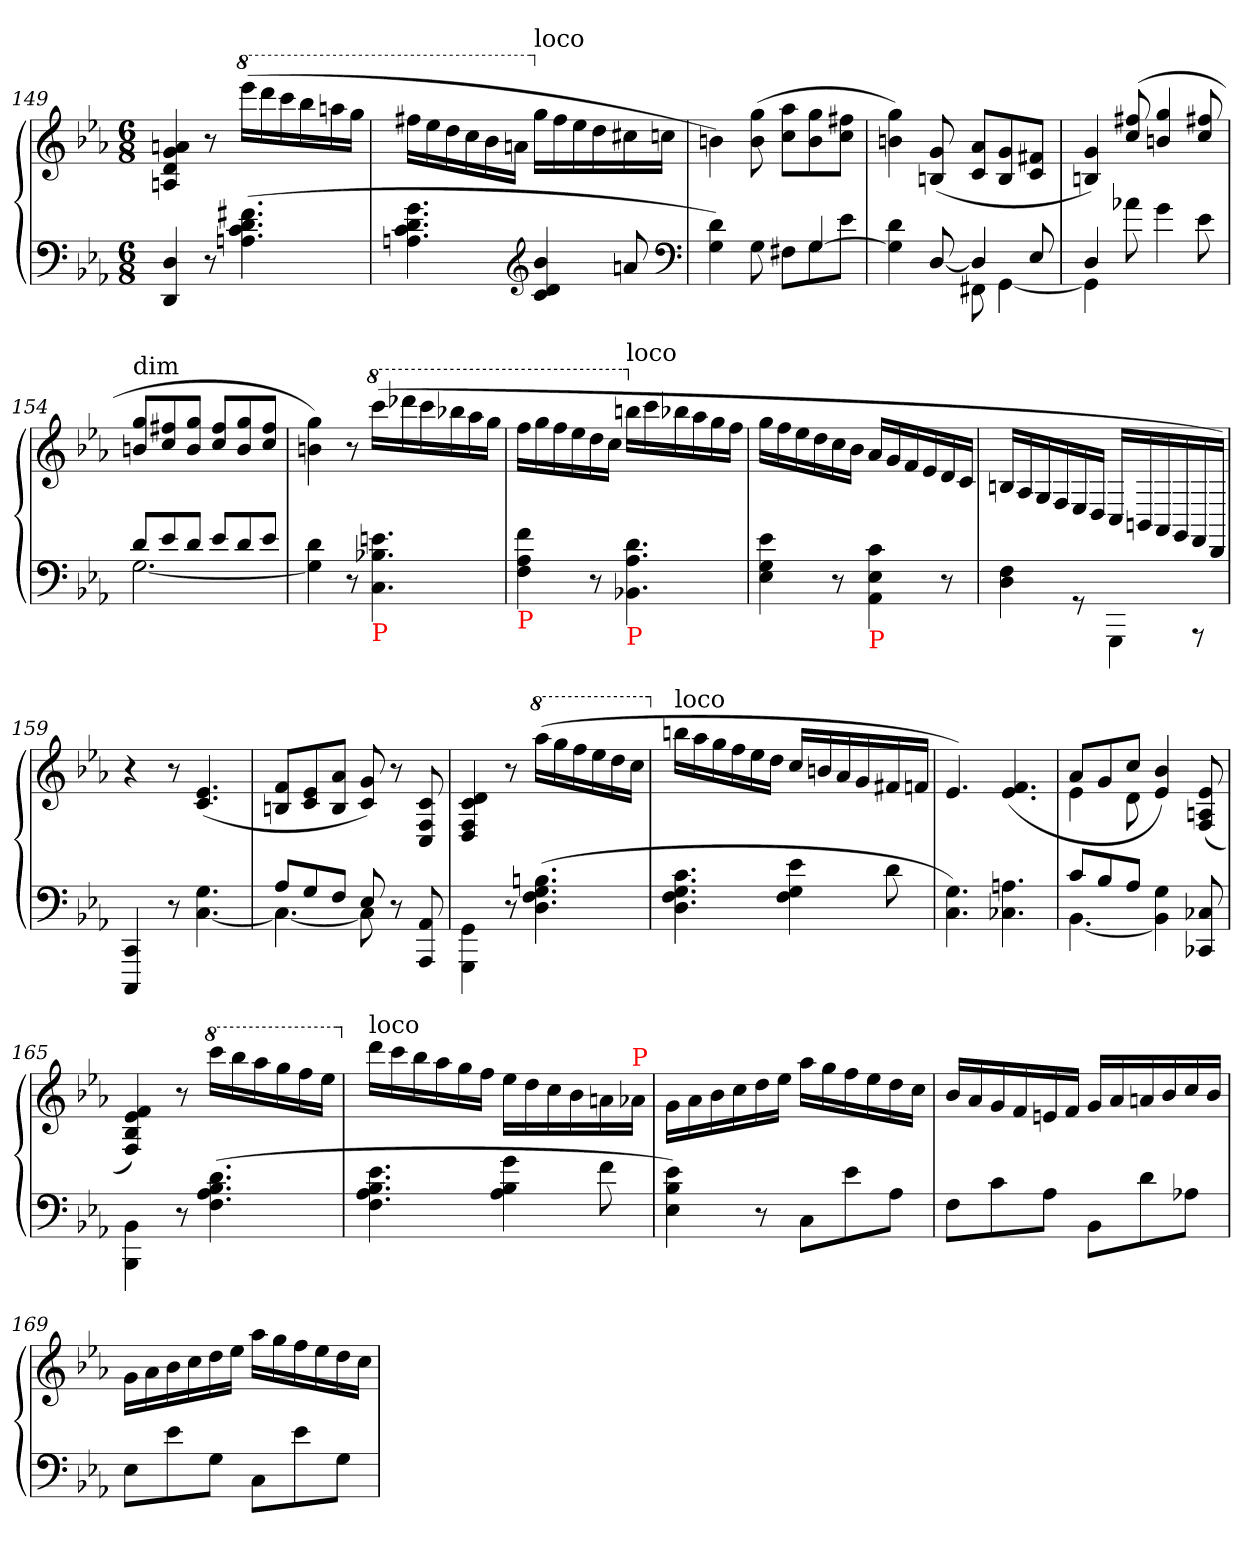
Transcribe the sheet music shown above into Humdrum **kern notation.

**kern	**kern
*part1	*part1
*staff2	*staff1
*clefF4	*clefG2
*k[b-e-a-]	*k[b-e-a-]
*M6/8	*M6/8
=149	=149
4D 4DD	4an 4g 4d 4An
8r	8r
*	*8va
(>4.f#X 4.d 4.c 4.An	(>16eeee-LL
.	16dddd
.	16cccc
.	16bbb-
.	16aaan
.	16gggJJ
=150	=150
4.g 4.d 4.c 4.An	16fff#XLL
.	16eee-
.	16ddd
.	16ccc
.	16bb-
.	16aanJJ
*clefG2	*
*	*X8va
!	!LO:TX:a:t=loco
4b- 4d 4c	16ggLL
.	16ff#
.	16ee-
.	16dd
8an	16cc#X
.	16ccnJJ
*clefF4	*
=151	=151
*^	*
4d 4G)	4.ryy	4bn)
8G	.	(>8gg 8b
8ryy	8F#XL	8aa- 8ccL
[4G	8G	8gg 8b
.	8e-J	8ff#X 8ccJ
=152	=152	=152
4d 4G]	4ryy	4gg 4bn)
[8D/	8ryy	(>8g 8Bn
4D]	8FF#X	8a- 8cL
.	[4GG	8g 8B
8E-	.	8f#X 8cJ
=153	=153	=153
4D	4GG]	4g 4Bn)
8a-X	2ryy	(>8ff#X/ 8cc/
4g	.	4gg/ 4bn/
8e-	.	8ff#X/ 8cc/
=154	=154	=154
!	!	!LO:TX:t=dim
8dL	[2.G	8gg/ 8bn/L
8e-	.	8ff#X 8cc
8dJ	.	8gg 8bJ
8e-L	.	8ff#/ 8cc/L
8d	.	8gg 8b
8e-J	.	8ff# 8ccJ
*v	*v	*
=155	=155
4d 4G]	4gg 4bn)
8r	8r
*	*8va
!LO:TX:b:color=red:t=P	!
4.en 4.B-X 4.C	(>16ccccLL
.	16dddd-X
.	16cccc
.	16bbb-X
.	16aaa-
.	16gggJJ
=156	=156
!LO:TX:b:color=red:t=P	!
4f 4A- 4F	16fffLL
.	16ggg
.	16fff
.	16eee-
8r	16ddd
.	16cccJJ
*	*X8va
!	!LO:TX:a:t=loco
!LO:TX:b:color=red:t=P	!
4.d 4.A- 4.BB-X	16bbnLL
.	16ccc
.	16bb-X
.	16aa-
.	16gg
.	16ffJJ
=157	=157
4e- 4G 4E-	16ggLL
.	16ff
.	16ee-
.	16dd
8r	16cc
.	16b-JJ
!LO:TX:b:color=red:t=P	!
4c 4E- 4AA-	16a-LL
.	16g
.	16f
.	16e-
8r	16d
.	16cJJ
=158	=158
4F\ 4D\	16Bn/LL
.	16A-/
.	16G/
.	16F/
8rGG	16E-/
.	16D/JJ
4GGG\	16C/LL
.	16BBn/
.	16AA-/
.	16GG/
8rAAA	16FF/
.	16DD/JJ)
=159	=159
4CC 4CCC	4r
8r	8r
4.G [4.C	(>4.e- 4.c
=160	=160
*^	*
8A-L	4.C_	8f 8BnL
8G	.	8e- 8c
8FJ	.	8a- 8BJ
8E-	8C]	8g 8c)
4ryy	8r	8r
.	8AA- 8AAA-	8c/ 8F/ 8C/
*v	*v	*
=161	=161
4GG\ 4GGG\	4d/ 4c/ 4F/ 4D/
8r	8r
*	*8va
(>4.Bn 4.G 4.F 4.D	(>16aaa-LL
.	16ggg
.	16fff
.	16eee-
.	16ddd
.	16cccJJ
=162	=162
*	*X8va
!	!LO:TX:a:t=loco
4.c 4.G 4.F 4.D	16bbnLL
.	16aa-
.	16gg
.	16ff
.	16ee-
.	16ddJJ
4e- 4G 4F	16ccLL
.	16bn
.	16a-
.	16g
8d	16f#X
.	16fnJJ
=163	=163
4.G 4.C)	4.e-)
4.An 4.C-X	(>4.f 4.e-
=164	=164
*^	*^
8cL	[4.BB-	8a-L	4e-
8B-	.	8g	.
8A-J	.	8ccJ	8d
4.ryy	4G 4BB-]	4b- 4e-)	4.ryy
.	8C-X 8CC-X	(>8e-/ 8An/ 8F/	.
*v	*v	*	*
*	*v	*v
=165	=165
4BB-\ 4BBB-\	4f/ 4e-/ 4B-/ 4F/)
8r	8r
*	*8va
(>4.d 4.B- 4.A- 4.F	16ccccLL
.	16bbb-
.	16aaa-
.	16ggg
.	16fff
.	16eee-JJ
=166	=166
*	*X8va
!	!LO:TX:a:t=loco
4.e- 4.B- 4.A- 4.F	16dddLL
.	16ccc
.	16bb-
.	16aa-
.	16gg
.	16ffJJ
4g 4B- 4A-	16ee-LL
.	16dd
.	16cc
.	16b-
8f	16an
!	!LO:TX:a:color=red:t=P
.	16a-XJJ
=167	=167
4e- 4B- 4E-)	16gLL
.	16a-
.	16b-
.	16cc
8r	16dd
.	16ee-JJ
8CL	16aa-LL
.	16gg
8e-	16ff
.	16ee-
8A-J	16dd
.	16ccJJ
=168	=168
8FL	16b-LL
.	16a-
8c	16g
.	16f
8A-J	16en
.	16fJJ
8BB-L	16gLL
.	16a-
8d	16an
.	16b-
8A-XJ	16cc
.	16b-JJ
=169	=169
8E-L	16gLL
.	16a-
8e-	16b-
.	16cc
8GJ	16dd
.	16ee-JJ
8CL	16aa-LL
.	16gg
8e-	16ff
.	16ee-
8GJ	16dd
.	16ccJJ
=	=
*-	*-
